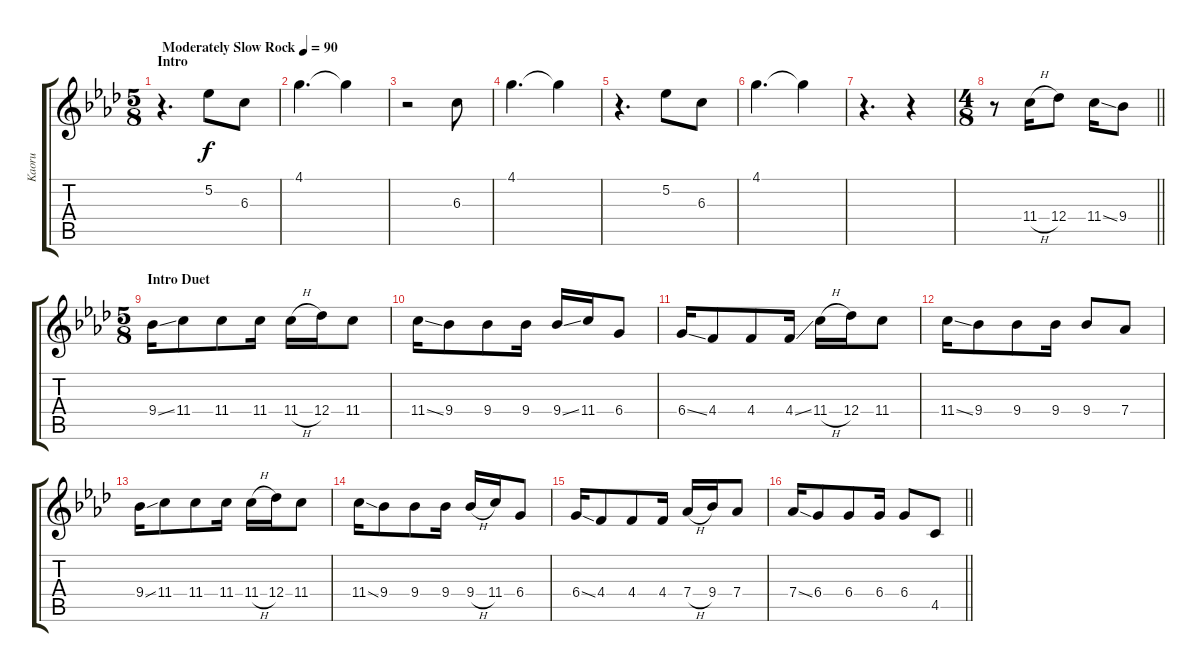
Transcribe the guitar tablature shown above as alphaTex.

\track ("Kaoru" "Kaoru") {instrument electricguitarclean}
\staff {score tabs}
\tuning (Eb4 Bb3 Gb3 Db3 Ab2 Db2) {hide}
\ts (5 8)
\section ("" "Intro")
\tempo (90 "Moderately Slow Rock")
\clef g2
\ks fminor
r.4{d dy f instrument electricguitarclean} 5.2.8 6.3.8 |
4.1.4{d} 4.1{t}.4 |
r.2 6.3.8 |
4.1.4{d} 4.1{t}.4 |
r.4{d} 5.2.8 6.3.8 |
4.1.4{d} 4.1{t}.4 |
r.4{d} r.4 |
\ts (4 8)
\barLineRight lightlight
r.8 11.4{h}.16 12.4.8 11.4{ss}.16 9.4.8 |
\ts (5 8)
\section ("" "Intro Duet")
9.4{ss}.16 11.4.8 11.4.8 11.4.16 11.4{h}.16 12.4.16 11.4.8 |
11.4{ss}.16 9.4.8 9.4.8 9.4.16 9.4{ss}.16 11.4.16 6.4.8 |
6.4{ss}.16 4.4.8 4.4.8 4.4{ss}.16 11.4{h}.16 12.4.16 11.4.8 |
11.4{ss}.16 9.4.8 9.4.8 9.4.16 9.4.8 7.4.8 |
9.4{ss}.16 11.4.8 11.4.8 11.4.16 11.4{h}.16 12.4.16 11.4.8 |
11.4{ss}.16 9.4.8 9.4.8 9.4.16 9.4{h}.16 11.4.16 6.4.8 |
6.4{ss}.16 4.4.8 4.4.8 4.4.16 7.4{h}.16 9.4.16 7.4.8 |
\barLineRight lightlight
7.4{ss}.16 6.4.8 6.4.8 6.4.16 6.4.8 4.5.8
